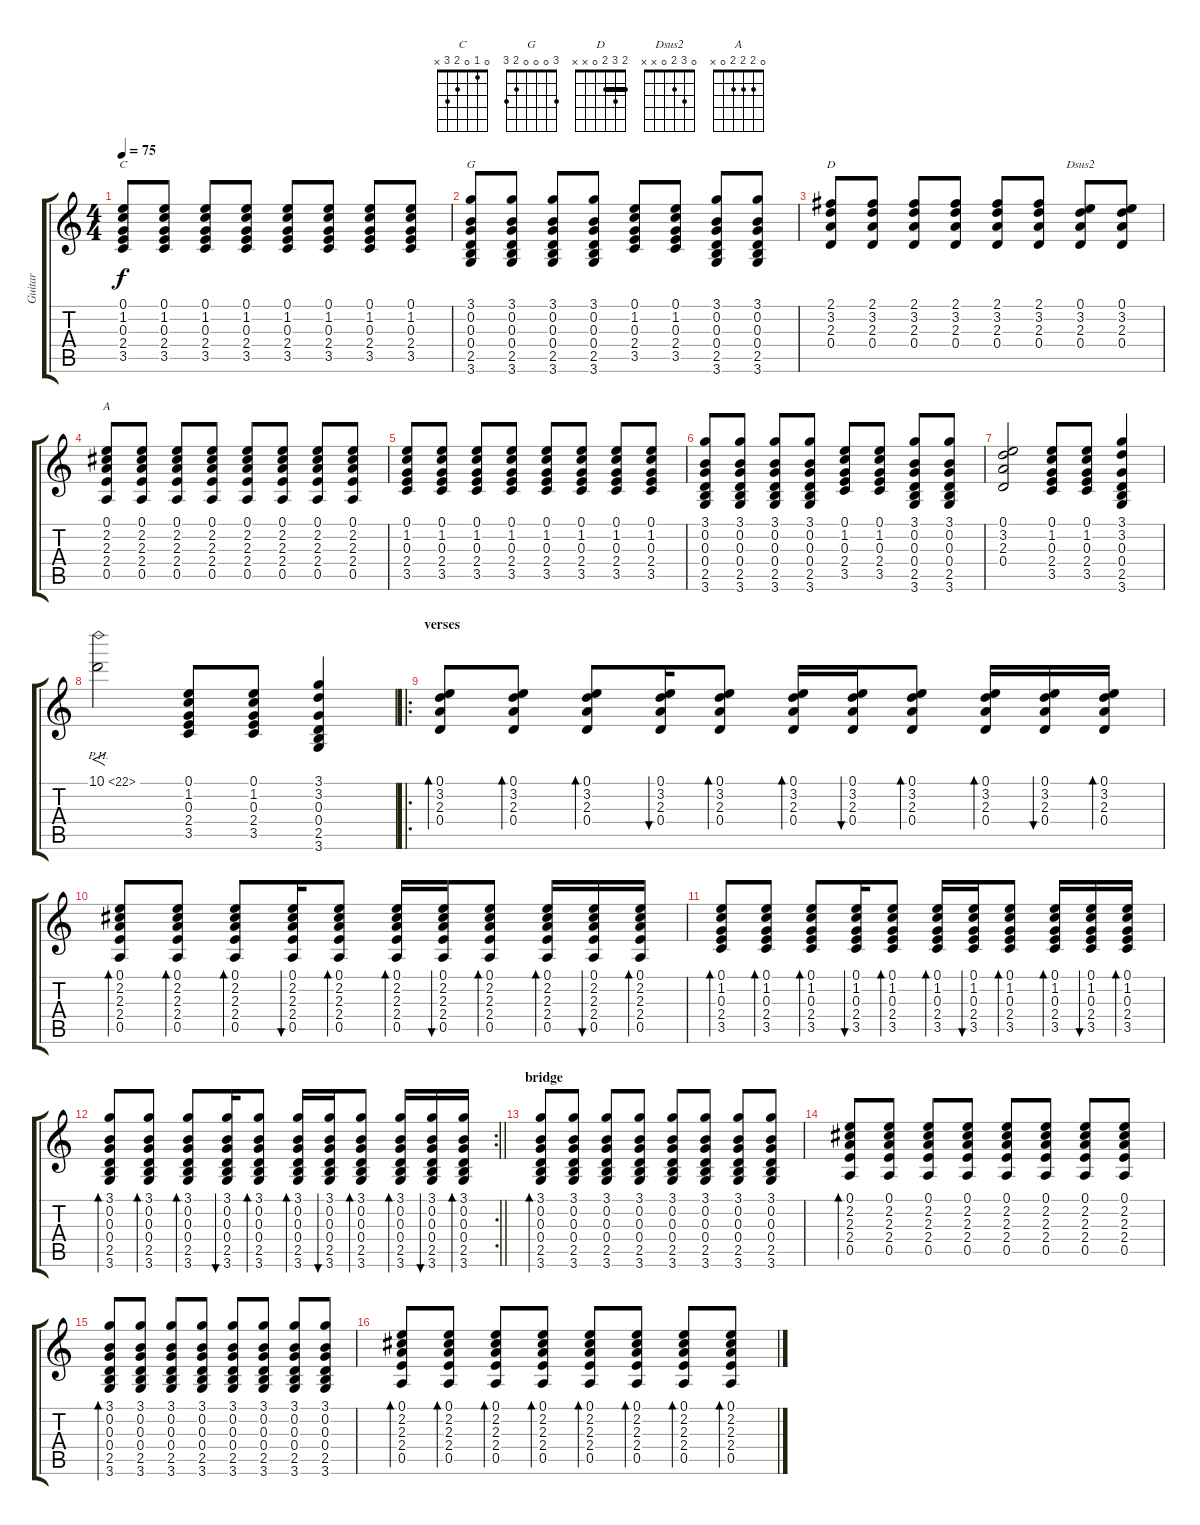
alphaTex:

\track ("Guitar " "Guitar ") {instrument acousticguitarsteel}
\staff {score tabs}
\tuning (E4 B3 G3 D3 A2 E2) {hide}
\chord ("C" 0 1 0 2 3 x)
\chord ("G" 3 0 0 0 2 3)
\chord ("D" 2 3 2 0 x x) {barre 2}
\chord ("Dsus2" 0 3 2 0 x x)
\chord ("A" 0 2 2 2 0 x)
\ts (4 4)
\tempo 75
\clef g2
\ks c
(0.1 1.2 0.3 2.4 3.5).8{ch "C" dy f} (0.1 1.2 0.3 2.4 3.5).8 (0.1 1.2 0.3 2.4 3.5).8 (0.1 1.2 0.3 2.4 3.5).8 (0.1 1.2 0.3 2.4 3.5).8 (0.1 1.2 0.3 2.4 3.5).8 (0.1 1.2 0.3 2.4 3.5).8 (0.1 1.2 0.3 2.4 3.5).8 |
(3.1 0.2 0.3 0.4 2.5 3.6).8{ch "G"} (3.1 0.2 0.3 0.4 2.5 3.6).8 (3.1 0.2 0.3 0.4 2.5 3.6).8 (3.1 0.2 0.3 0.4 2.5 3.6).8 (0.1 1.2 0.3 2.4 3.5).8 (0.1 1.2 0.3 2.4 3.5).8 (3.1 0.2 0.3 0.4 2.5 3.6).8 (3.1 0.2 0.3 0.4 2.5 3.6).8 |
(2.1 3.2 2.3 0.4).8{ch "D"} (2.1 3.2 2.3 0.4).8 (2.1 3.2 2.3 0.4).8 (2.1 3.2 2.3 0.4).8 (2.1 3.2 2.3 0.4).8 (2.1 3.2 2.3 0.4).8 (0.1 3.2 2.3 0.4).8{ch "Dsus2"} (0.1 3.2 2.3 0.4).8 |
(0.1 2.2 2.3 2.4 0.5).8{ch "A"} (0.1 2.2 2.3 2.4 0.5).8 (0.1 2.2 2.3 2.4 0.5).8 (0.1 2.2 2.3 2.4 0.5).8 (0.1 2.2 2.3 2.4 0.5).8 (0.1 2.2 2.3 2.4 0.5).8 (0.1 2.2 2.3 2.4 0.5).8 (0.1 2.2 2.3 2.4 0.5).8 |
(0.1 1.2 0.3 2.4 3.5).8 (0.1 1.2 0.3 2.4 3.5).8 (0.1 1.2 0.3 2.4 3.5).8 (0.1 1.2 0.3 2.4 3.5).8 (0.1 1.2 0.3 2.4 3.5).8 (0.1 1.2 0.3 2.4 3.5).8 (0.1 1.2 0.3 2.4 3.5).8 (0.1 1.2 0.3 2.4 3.5).8 |
(3.1 0.2 0.3 0.4 2.5 3.6).8 (3.1 0.2 0.3 0.4 2.5 3.6).8 (3.1 0.2 0.3 0.4 2.5 3.6).8 (3.1 0.2 0.3 0.4 2.5 3.6).8 (0.1 1.2 0.3 2.4 3.5).8 (0.1 1.2 0.3 2.4 3.5).8 (3.1 0.2 0.3 0.4 2.5 3.6).8 (3.1 0.2 0.3 0.4 2.5 3.6).8 |
(0.1 3.2 2.3 0.4).2 (0.1 1.2 0.3 2.4 3.5).8 (0.1 1.2 0.3 2.4 3.5).8 (3.1 3.2 0.3 0.4 2.5 3.6).4 |
10.1{ph 12}.2{f instrument distortionguitar} (0.1 1.2 0.3 2.4 3.5).8{instrument acousticguitarsteel} (0.1 1.2 0.3 2.4 3.5).8 (3.1 3.2 0.3 0.4 2.5 3.6).4 |
\ro
\section ("" "verses")
(0.1 3.2 2.3 0.4).8{bd 60} (0.1 3.2 2.3 0.4).8{bd 60} (0.1 3.2 2.3 0.4).8{bd 60} (0.1 3.2 2.3 0.4).16{bu 60} (0.1 3.2 2.3 0.4).8{bd 60} (0.1 3.2 2.3 0.4).16{bd 60} (0.1 3.2 2.3 0.4).16{bu 60} (0.1 3.2 2.3 0.4).8{bd 60} (0.1 3.2 2.3 0.4).16{bd 60} (0.1 3.2 2.3 0.4).16{bu 60} (0.1 3.2 2.3 0.4).16{bd 60} |
(0.1 2.2 2.3 2.4 0.5).8{bd 60} (0.1 2.2 2.3 2.4 0.5).8{bd 60} (0.1 2.2 2.3 2.4 0.5).8{bd 60} (0.1 2.2 2.3 2.4 0.5).16{bu 60} (0.1 2.2 2.3 2.4 0.5).8{bd 60} (0.1 2.2 2.3 2.4 0.5).16{bd 60} (0.1 2.2 2.3 2.4 0.5).16{bu 60} (0.1 2.2 2.3 2.4 0.5).8{bd 60} (0.1 2.2 2.3 2.4 0.5).16{bd 60} (0.1 2.2 2.3 2.4 0.5).16{bu 60} (0.1 2.2 2.3 2.4 0.5).16{bd 60} |
(0.1 1.2 0.3 2.4 3.5).8{bd 60} (0.1 1.2 0.3 2.4 3.5).8{bd 60} (0.1 1.2 0.3 2.4 3.5).8{bd 60} (0.1 1.2 0.3 2.4 3.5).16{bu 60} (0.1 1.2 0.3 2.4 3.5).8{bd 60} (0.1 1.2 0.3 2.4 3.5).16{bd 60} (0.1 1.2 0.3 2.4 3.5).16{bu 60} (0.1 1.2 0.3 2.4 3.5).8{bd 60} (0.1 1.2 0.3 2.4 3.5).16{bd 60} (0.1 1.2 0.3 2.4 3.5).16{bu 60} (0.1 1.2 0.3 2.4 3.5).16{bd 60} |
\rc 2
\barLineRight lightlight
(3.1 0.2 0.3 0.4 2.5 3.6).8{bd 30} (3.1 0.2 0.3 0.4 2.5 3.6).8{bd 30} (3.1 0.2 0.3 0.4 2.5 3.6).8{bd 30} (3.1 0.2 0.3 0.4 2.5 3.6).16{bu 30} (3.1 0.2 0.3 0.4 2.5 3.6).8{bd 30} (3.1 0.2 0.3 0.4 2.5 3.6).16{bd 30} (3.1 0.2 0.3 0.4 2.5 3.6).16{bu 30} (3.1 0.2 0.3 0.4 2.5 3.6).8{bd 30} (3.1 0.2 0.3 0.4 2.5 3.6).16{bd 30} (3.1 0.2 0.3 0.4 2.5 3.6).16{bu 30} (3.1 0.2 0.3 0.4 2.5 3.6).16{bd 30} |
\section ("" "bridge")
(3.1 0.2 0.3 0.4 2.5 3.6).8{bd 60} (3.1 0.2 0.3 0.4 2.5 3.6).8 (3.1 0.2 0.3 0.4 2.5 3.6).8 (3.1 0.2 0.3 0.4 2.5 3.6).8 (3.1 0.2 0.3 0.4 2.5 3.6).8 (3.1 0.2 0.3 0.4 2.5 3.6).8 (3.1 0.2 0.3 0.4 2.5 3.6).8 (3.1 0.2 0.3 0.4 2.5 3.6).8 |
(0.1 2.2 2.3 2.4 0.5).8{bd 60} (0.1 2.2 2.3 2.4 0.5).8 (0.1 2.2 2.3 2.4 0.5).8 (0.1 2.2 2.3 2.4 0.5).8 (0.1 2.2 2.3 2.4 0.5).8 (0.1 2.2 2.3 2.4 0.5).8 (0.1 2.2 2.3 2.4 0.5).8 (0.1 2.2 2.3 2.4 0.5).8 |
(3.1 0.2 0.3 0.4 2.5 3.6).8{bd 60} (3.1 0.2 0.3 0.4 2.5 3.6).8 (3.1 0.2 0.3 0.4 2.5 3.6).8 (3.1 0.2 0.3 0.4 2.5 3.6).8 (3.1 0.2 0.3 0.4 2.5 3.6).8 (3.1 0.2 0.3 0.4 2.5 3.6).8 (3.1 0.2 0.3 0.4 2.5 3.6).8 (3.1 0.2 0.3 0.4 2.5 3.6).8 |
(0.1 2.2 2.3 2.4 0.5).8{bd 60} (0.1 2.2 2.3 2.4 0.5).8{bd 60} (0.1 2.2 2.3 2.4 0.5).8{bd 60} (0.1 2.2 2.3 2.4 0.5).8{bd 60} (0.1 2.2 2.3 2.4 0.5).8{bd 60} (0.1 2.2 2.3 2.4 0.5).8{bd 60} (0.1 2.2 2.3 2.4 0.5).8{bd 60} (0.1 2.2 2.3 2.4 0.5).8{bd 60}
